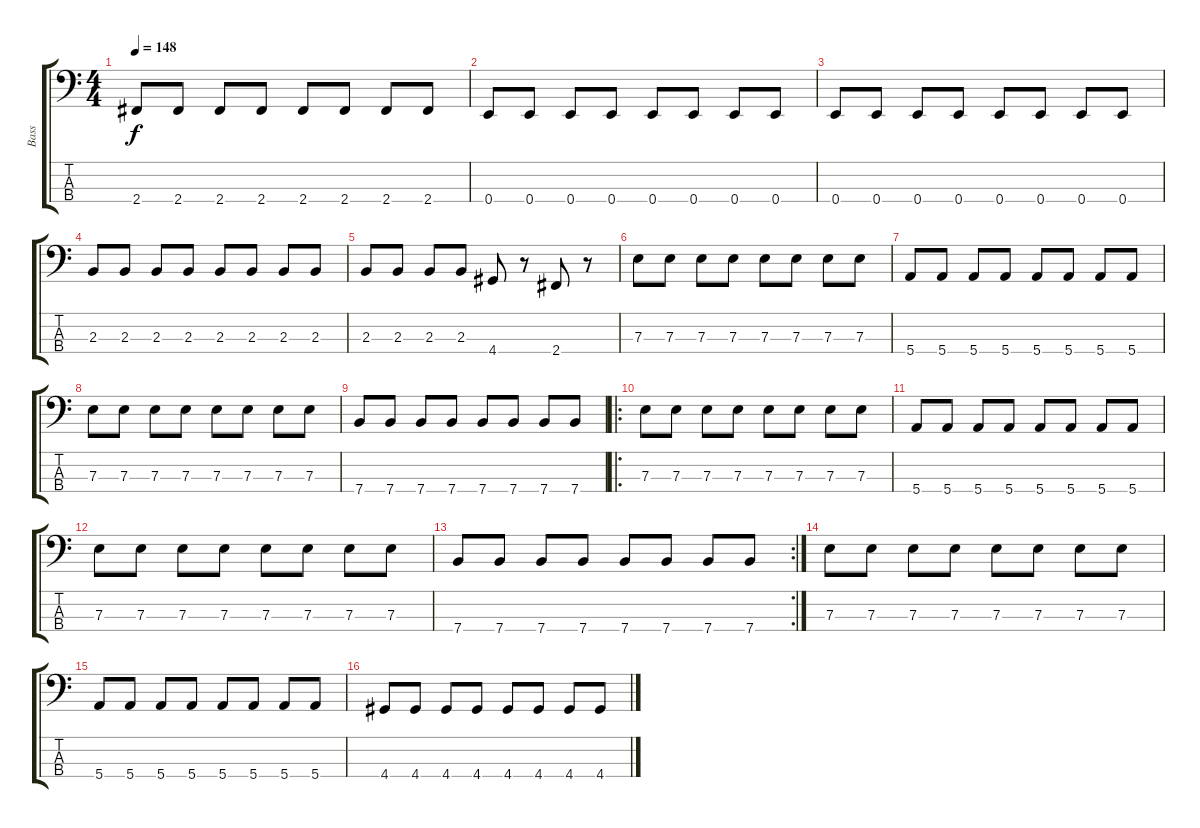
\track ("Bass" "Bass") {instrument acousticbass}
\staff {score tabs}
\tuning (G2 D2 A1 E1) {hide}
\ts (4 4)
\tempo 148
\clef f4
\ks c
2.4.8{dy f} 2.4.8 2.4.8 2.4.8 2.4.8 2.4.8 2.4.8 2.4.8 |
0.4.8 0.4.8 0.4.8 0.4.8 0.4.8 0.4.8 0.4.8 0.4.8 |
0.4.8 0.4.8 0.4.8 0.4.8 0.4.8 0.4.8 0.4.8 0.4.8 |
2.3.8 2.3.8 2.3.8 2.3.8 2.3.8 2.3.8 2.3.8 2.3.8 |
2.3.8 2.3.8 2.3.8 2.3.8 4.4.8 r.8 2.4.8 r.8 |
7.3.8 7.3.8 7.3.8 7.3.8 7.3.8 7.3.8 7.3.8 7.3.8 |
5.4.8 5.4.8 5.4.8 5.4.8 5.4.8 5.4.8 5.4.8 5.4.8 |
7.3.8 7.3.8 7.3.8 7.3.8 7.3.8 7.3.8 7.3.8 7.3.8 |
7.4.8 7.4.8 7.4.8 7.4.8 7.4.8 7.4.8 7.4.8 7.4.8 |
\ro
7.3.8 7.3.8 7.3.8 7.3.8 7.3.8 7.3.8 7.3.8 7.3.8 |
5.4.8 5.4.8 5.4.8 5.4.8 5.4.8 5.4.8 5.4.8 5.4.8 |
7.3.8 7.3.8 7.3.8 7.3.8 7.3.8 7.3.8 7.3.8 7.3.8 |
\rc 2
7.4.8 7.4.8 7.4.8 7.4.8 7.4.8 7.4.8 7.4.8 7.4.8 |
7.3.8 7.3.8 7.3.8 7.3.8 7.3.8 7.3.8 7.3.8 7.3.8 |
5.4.8 5.4.8 5.4.8 5.4.8 5.4.8 5.4.8 5.4.8 5.4.8 |
4.4.8 4.4.8 4.4.8 4.4.8 4.4.8 4.4.8 4.4.8 4.4.8
